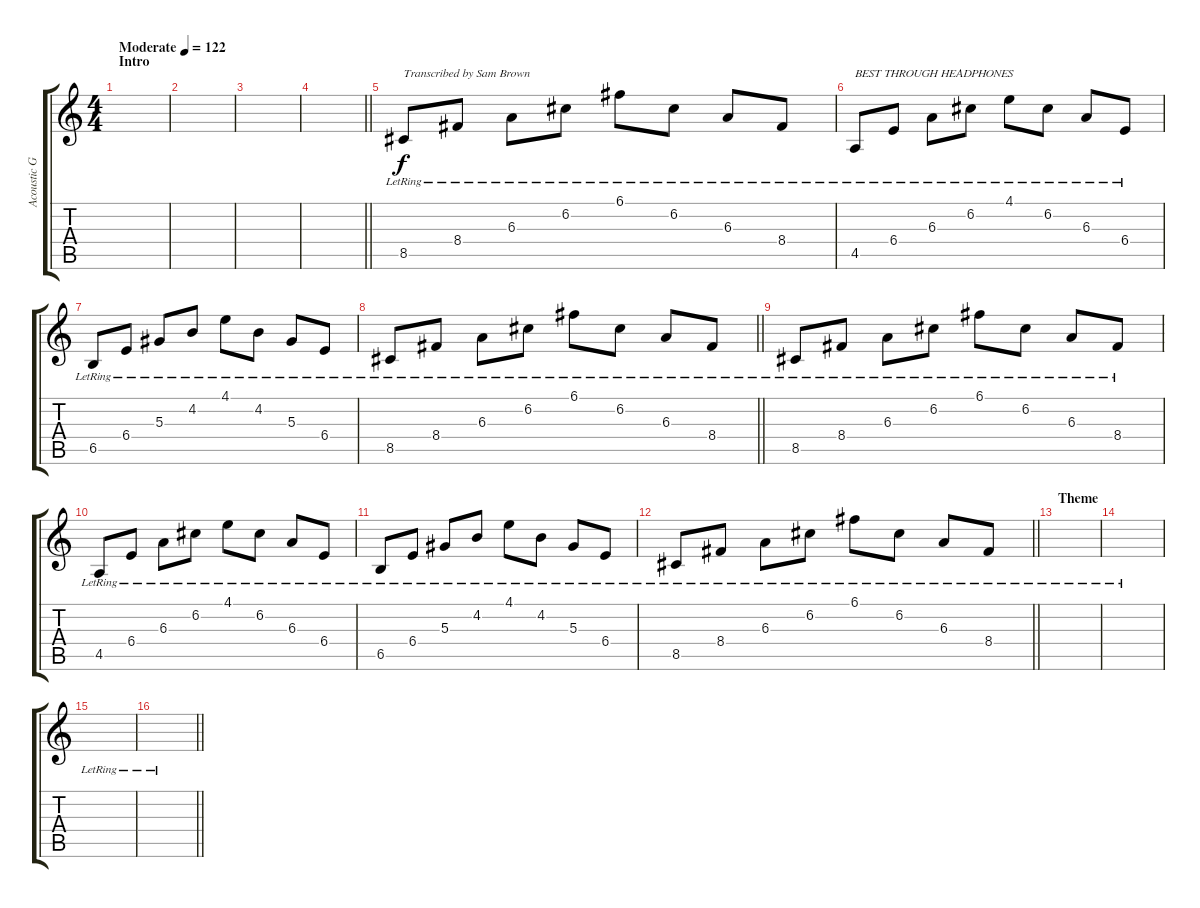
\track ("Acoustic Guitar" "Acoustic G") {instrument acousticguitarsteel}
\staff {score tabs}
\tuning (C4 G3 Eb3 Bb2 F2 C2) {hide}
\ts (4 4)
\section ("" "Intro")
\tempo (122 "Moderate")
\clef g2
\ks c
|
|
|
\barLineRight lightlight
|
\section ("" "")
8.5{lr}.8{txt "Transcribed by Sam Brown"} 8.4{lr}.8 6.3{lr}.8 6.2{lr}.8 6.1{lr}.8 6.2{lr}.8 6.3{lr}.8 8.4{lr}.8 |
4.5{lr}.8{txt "BEST THROUGH HEADPHONES"} 6.4{lr}.8 6.3{lr}.8 6.2{lr}.8 4.1{lr}.8 6.2{lr}.8 6.3{lr}.8 6.4{lr}.8 |
6.5{lr}.8 6.4{lr}.8 5.3{lr}.8 4.2{lr}.8 4.1{lr}.8 4.2{lr}.8 5.3{lr}.8 6.4{lr}.8 |
\barLineRight lightlight
8.5{lr}.8 8.4{lr}.8 6.3{lr}.8 6.2{lr}.8 6.1{lr}.8 6.2{lr}.8 6.3{lr}.8 8.4{lr}.8 |
\section ("" "")
8.5{lr}.8 8.4{lr}.8 6.3{lr}.8 6.2{lr}.8 6.1{lr}.8 6.2{lr}.8 6.3{lr}.8 8.4{lr}.8 |
4.5{lr}.8 6.4{lr}.8 6.3{lr}.8 6.2{lr}.8 4.1{lr}.8 6.2{lr}.8 6.3{lr}.8 6.4{lr}.8 |
6.5{lr}.8 6.4{lr}.8 5.3{lr}.8 4.2{lr}.8 4.1{lr}.8 4.2{lr}.8 5.3{lr}.8 6.4{lr}.8 |
\barLineRight lightlight
8.5{lr}.8 8.4{lr}.8 6.3{lr}.8 6.2{lr}.8 6.1{lr}.8 6.2{lr}.8 6.3{lr}.8 8.4{lr}.8 |
\section ("" "Theme")
|
|
|
\barLineRight lightlight
